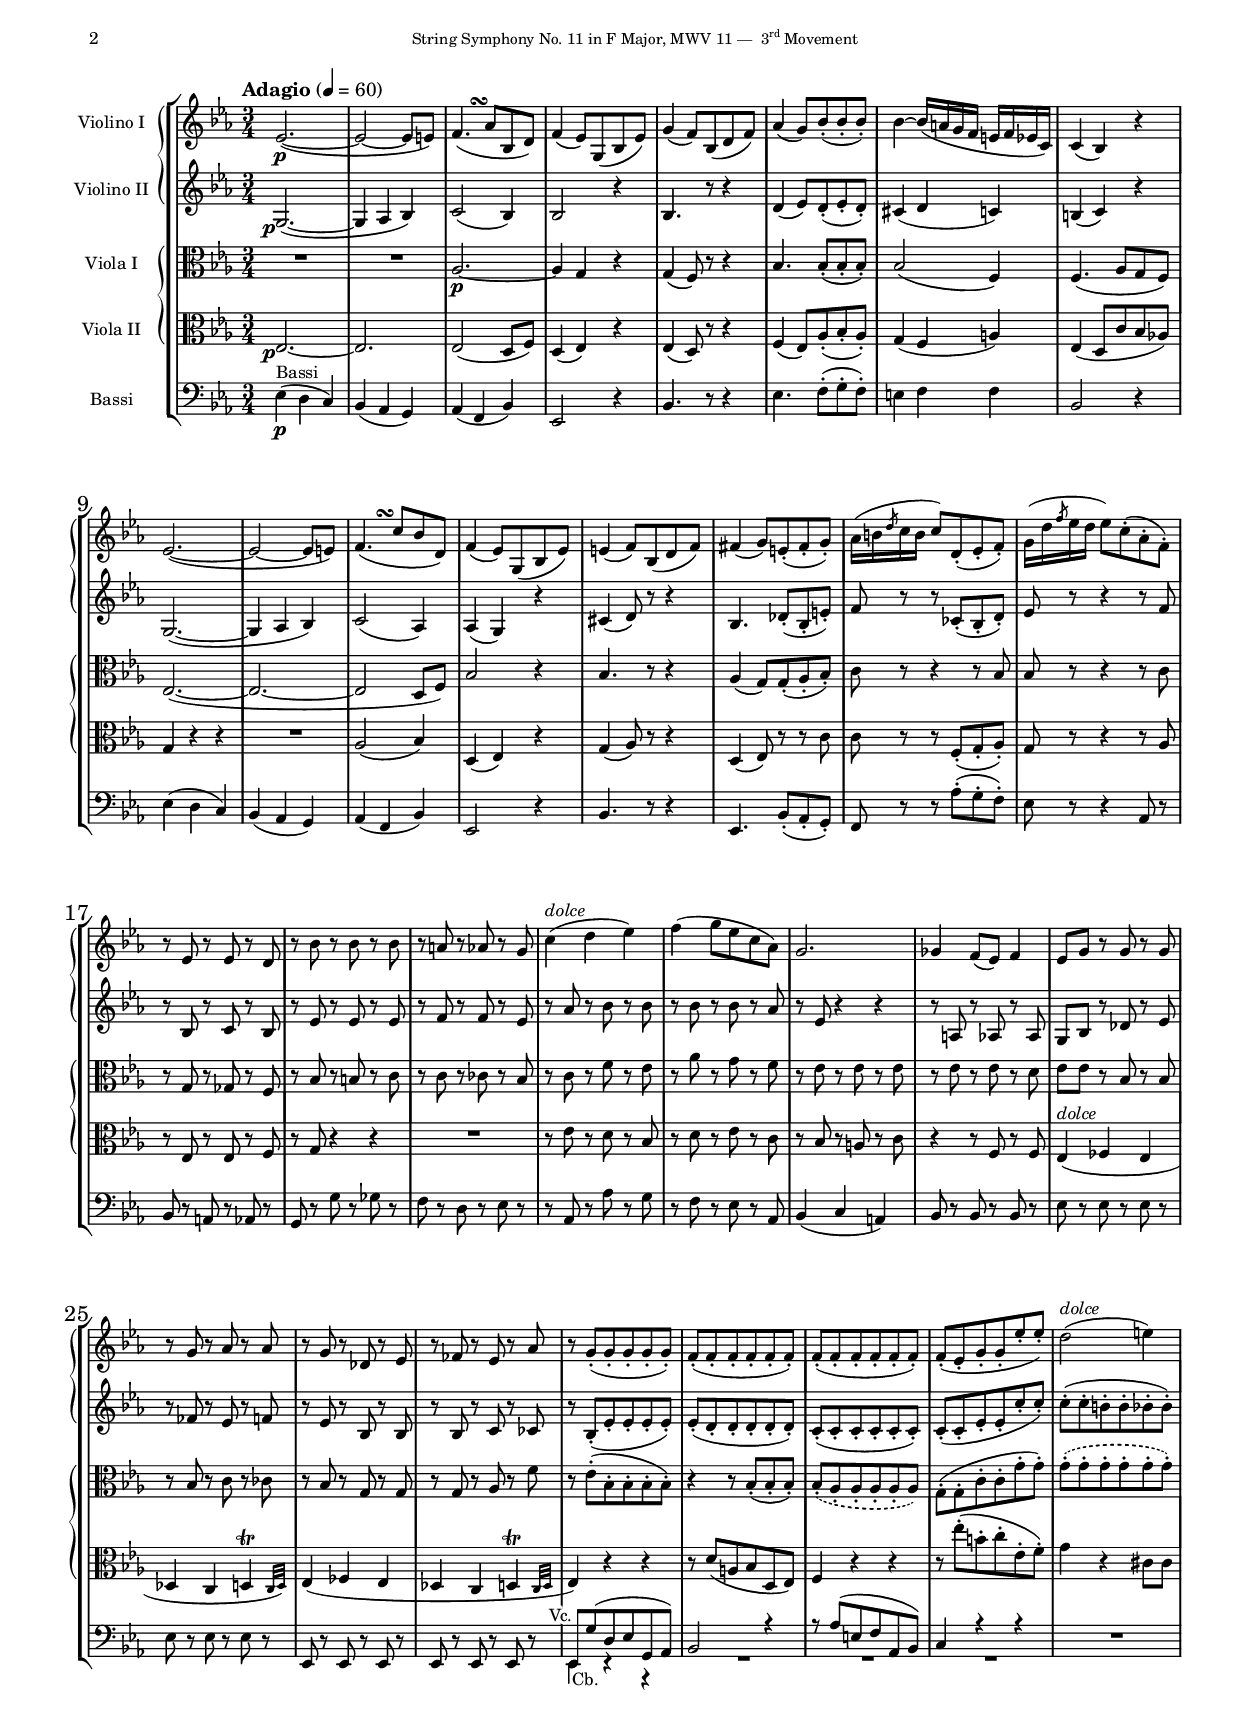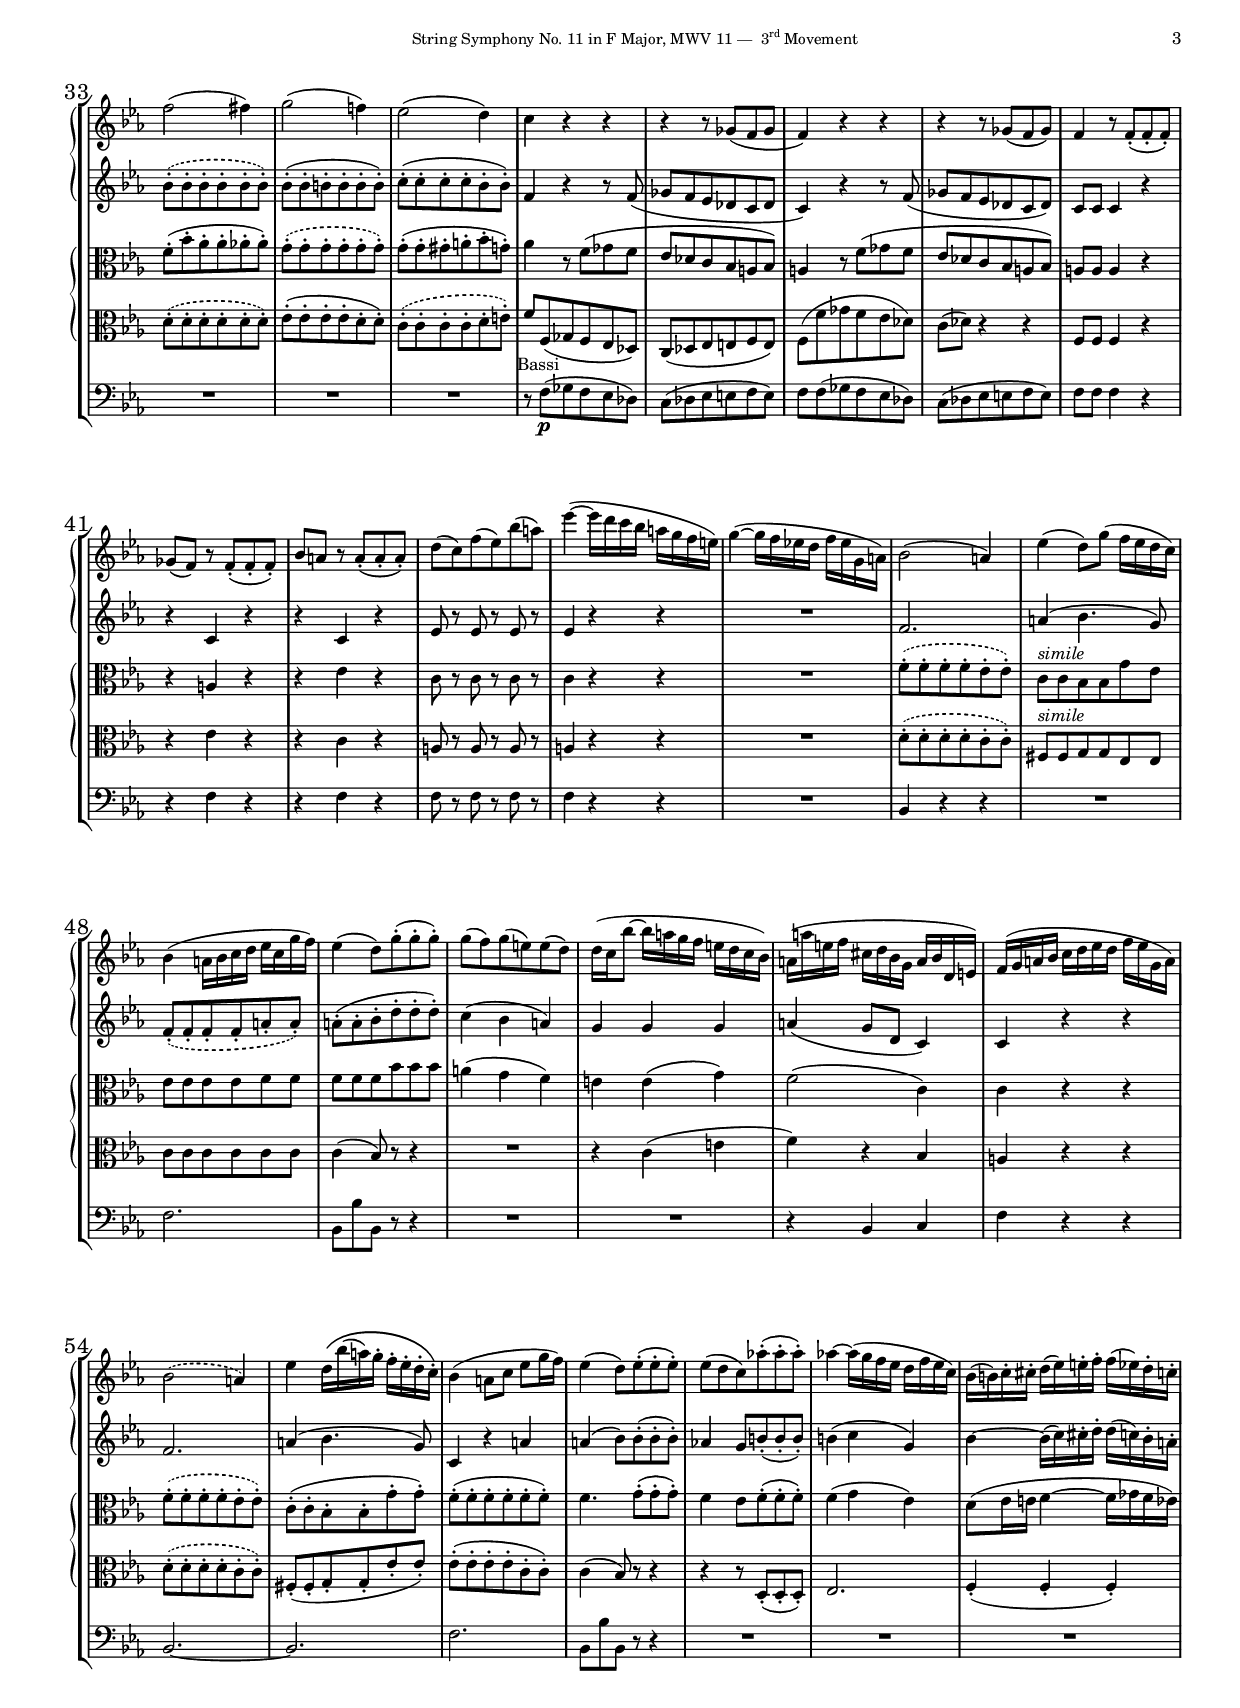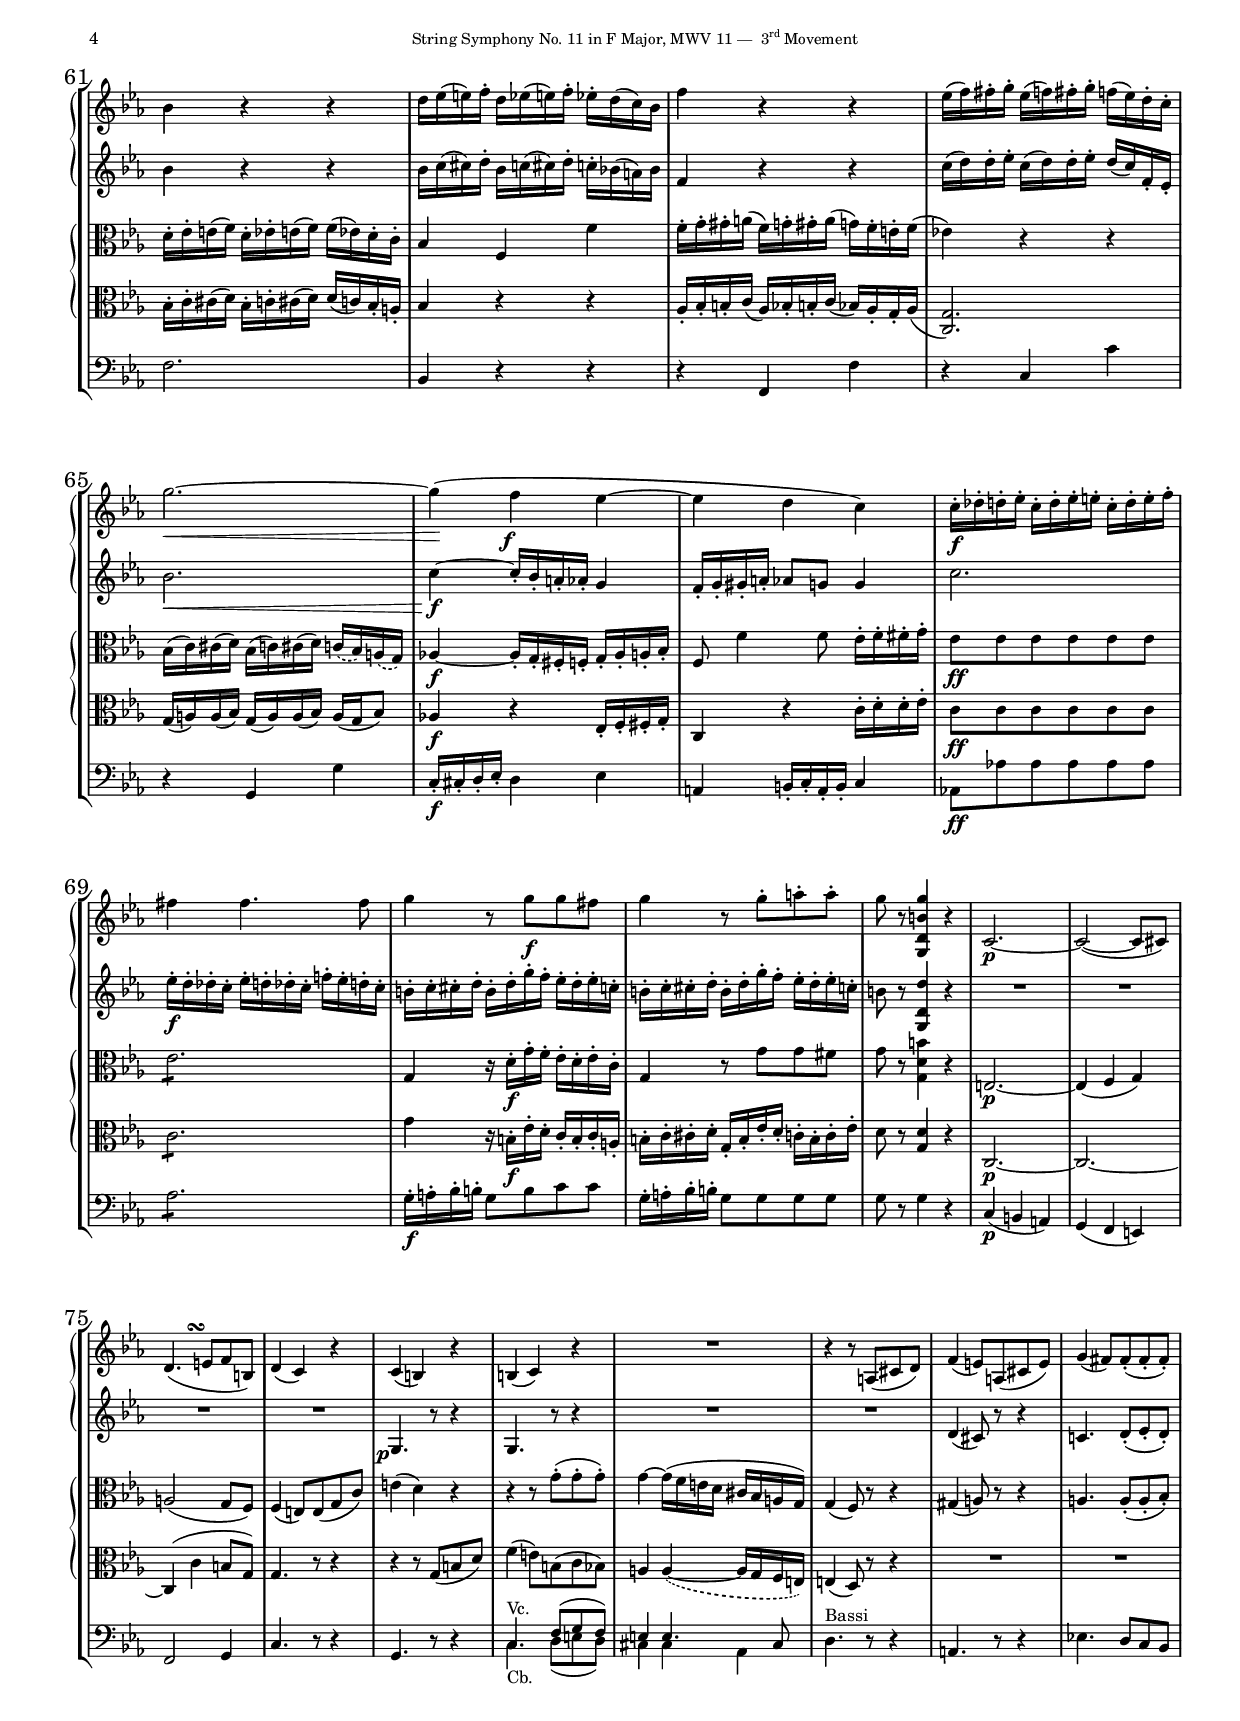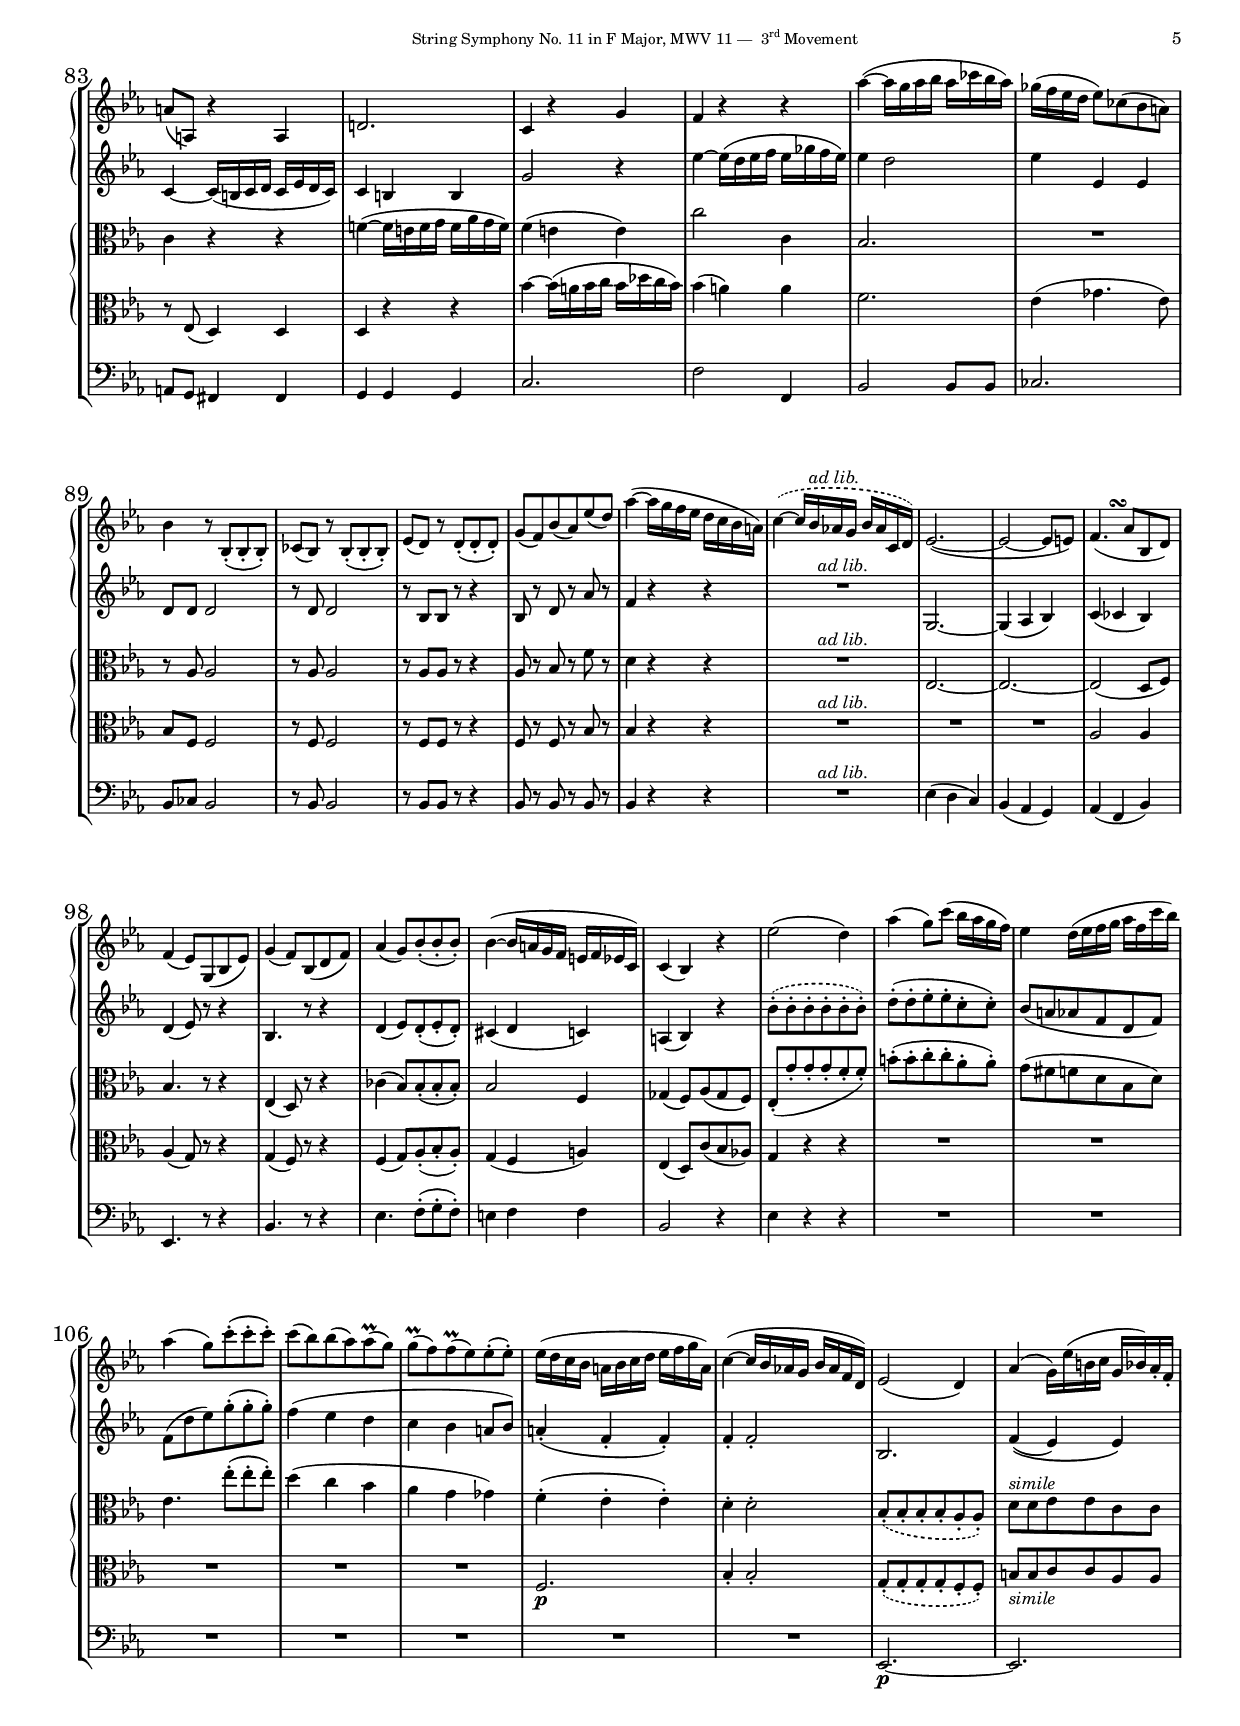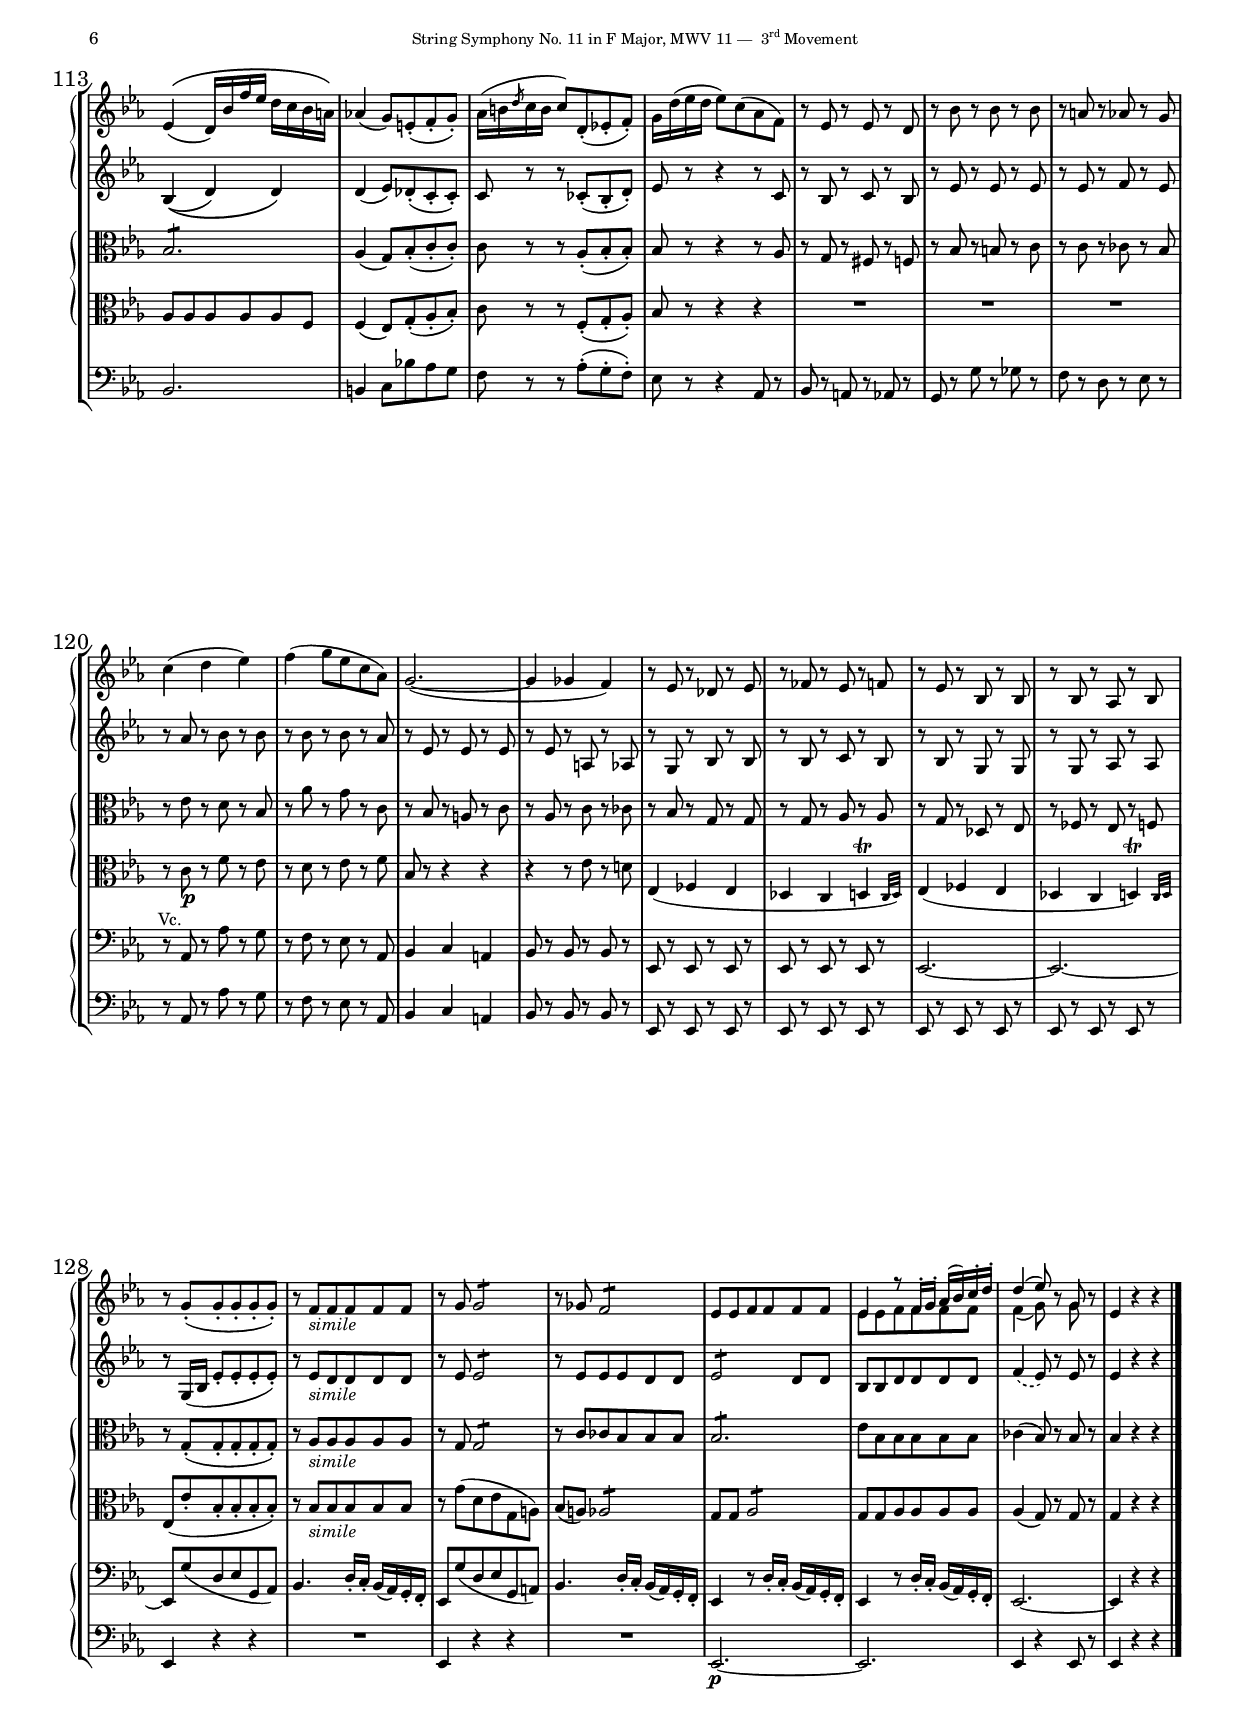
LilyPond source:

%###############################################################################
%#                                 H E A D E R                                 #
%###############################################################################
%
%  Composer           : Felix Mendelssohn (1809 - 1847)
%  work               : String Symphony No. 11 in F Major, MWV 11
%  Source             : Leipziger Ausgabe der Werke, Serie I, Bd.3
%  Type of score      : Score conductor mvt I
%  Typesetter         : Sébastien MANEN
%  date of initiation : Sunday 15 January 2023, 12:23
%
%###############################################################################
%#                          I N C L U D E   F I L E S                          #
%###############################################################################
\version "2.22.1"
\include "./00-Common/Symph11_MWV11_Header.ily"
\include "./00-Common/Symph11_MWV11_PaperConductors.ily"
%  work        : String Symphony No. 11 in F major, MWV 11
%  typesetter  : Sébastien MANEN
%  date        : Sunday 15 January 2023, 12:23
%###############################################################################
%#                           T I M E   S E C T I O N                           #
%###############################################################################
timeMvtI = {
	\time 4/4
}
timeMvtII = {
	\time 2/4
}
timeMvtIII = {
	\time 3/4
}
timeMvtIV = {
	\time 6/8
}
timeMvtV = {
	\time 4/4
}

\include "./00-Common/Symph11_MWV11_LayoutConductors.ily"
%  work        : String Symphony No. 11 in F major, MWV 11
%  typesetter  : Sébastien MANEN
%  date        : Sunday 15 January 2023, 12:23
%###############################################################################
%#                      S H O R T C U T S   S E C T I O N                      #
%###############################################################################
arco = \markup {\italic arco}
bassi = \markup {Bassi}
cb = \markup {Cb.}
pizz = \markup {\italic pizz.}
semprepp = \markup {\italic {sempre} \dynamic pp}
vc = \markup {Vc.}

crescendo = \markup {\italic crescendo}
pcrescendo = \markup { \dynamic p \italic crescendo}
simile = \markup {\italic simile}

adlib = \markup {\italic {ad lib.}}
dolce = \markup {\italic {dolce}}


atempo = \markup {\italic {a tempo}}
crescmarkup = \markup {\italic cresc.}
dimmarkup = \markup {\italic dim.}
pocorit = \markup {\italic {poco rit.}}
rit = \markup {\italic rit.}

markTrio = \mark \markup {
	\abs-fontsize #12 \bold "Trio"
}

markMenuetto = \markup {
	\abs-fontsize #12 \bold "Menuetto"
}

%markMenuettodacapo = {
%	\once \override Score.RehearsalMark.break-visibility = ##(#t #t #t)
%	\once \override Score.RehearsalMark.self-alignment-X = #RIGHT
%	\mark \markup {
%		\abs-fontsize #12 \italic "Menuetto da capo"
%	}
%}
menuettodacapo = {
	\once \override TextScript.self-alignment-X = 1
	s8^\markup {
		\italic {Menuetto da capo}
	}
}

menuettodacapoDown = {
	\once \override TextScript.self-alignment-X = 1
	s8_\markup {
		\italic {Menuetto da capo}
	}
}


mmrPos = #(define-music-function
	(position)
	(number?)
	#{
		\once \override MultiMeasureRest.staff-position = #(- position 2)
	#}
)


hairpinShorten = #(define-music-function
	(shortLength)
	(pair?)
	#{
		\once \override Hairpin.shorten-pair = #shortLength
	#}
)

displayBarNumber = {
	\once \override Score.BarNumber.break-visibility = ##(#t #t #t)
	\once \override Score.BarNumber.self-alignment-X = #-1
}

aIIXoffset = #(define-music-function
	(offset)
	(number?)
	#{
		\once \override CombineTextScript.X-offset = #offset
	#}
)

dynEO = #(define-music-function
	(offset)
	(pair?)
	#{
		\once \override DynamicText.extra-offset = #offset
		\once \override DynamicText.whiteout = ##t
		\once \override DynamicText.whiteout-style = #'outline
	#}
)

beamOffset = #(define-music-function
	(position)
	(pair?)
	#{
		\once \offset positions #position Beam
	#}
)

aIIOmit = \once \omit Voice.CombineTextScript

whiteoutMarkup = {
	\once \override Hairpin.layer = #4
	\once \override TextScript.layer = #3
	\once \override TextScript.whiteout = ##t
	\once \override TextScript.whiteout-style = #'outline
}

beamGap = #(define-music-function
	(gap)
	(number?)
	#{
		\once \override Beam.auto-knee-gap = #gap
	#}
)

markEO = #(define-music-function
	(offset)
	(pair?)
	#{
		\once \override TextScript.layer = #3
		\once \override TextScript.extra-offset = #offset
		\once \override TextScript.whiteout = ##t
		\once \override TextScript.whiteout-style = #'outline
	#}
)

omitMMRN = \omit MultiMeasureRestNumber

tempoExtraOffset = #(define-music-function
	(offset)
	(pair?)
	#{
		\once \override Score.MetronomeMark.extra-offset = #offset
	#}
)

mmrnDown = {
	\once \override MultiMeasureRestNumber.direction = #-1 
}

stemOffset = #(define-music-function
	(offset)
	(number?)
	#{
		\once \offset length #offset Stem
	#}
)

%%%%%%%%%%%%%%%%%%%%%%%%%%%%%%%%%%%%%%%%%%%%%%%%%%%%%%%%%%%%%%%%%%%%%%%%%%%%%%%%




%aIIExtraOffset = #(define-music-function
%	(extraoffset)
%	(pair?)
%	#{
%		\once \override CombineTextScript.extra-offset = #extraoffset
%	#}
%)

%arpeggioPadding = #(define-music-function
%	(padding)
%	(number?)
%	#{
%		\once \override Voice.Arpeggio.padding = #padding
%	#}
%)

%beamLeftTwoRightOne = {
%	\set stemLeftBeamCount = #2
%	\set stemRightBeamCount = #1
%}

%beamLeftOneRightTwo = {
%	\set stemLeftBeamCount = #1
%	\set stemRightBeamCount = #2
%}

%setBeamTriple = { 
%	\set subdivideBeams = ##t
%	\set baseMoment = #(ly:make-moment 1/8)
%	\set beatStructure = 2,2,2
%}

%crescText = #(define-music-function
%	(cresctext)
%	(markup?)
%	#{
%		\once \set crescendoText = \markup {\italic { #cresctext } }
%		\once \set crescendoSpanner = #'text
%	#}
%)
%dimText = #(define-music-function
%	(cresctext)
%	(markup?)
%	#{
%		\once \set decrescendoText = \markup {\italic { #cresctext } }
%		\once \set decrescendoSpanner = #'text
%	#}
%)


%dynSpanYoffset = #(define-music-function
%	(offset)
%	(number?)
%	#{
%		\once \override DynamicTextSpanner.bound-details.right.Y = #offset
%	#}
%)

%hairpinEO = #(define-music-function
%	(offset)
%	(pair?)
%	#{
%		\once \override Hairpin.extra-offset = #offset
%		\once \override Hairpin.whiteout = ##t
%		\once \override Hairpin.whiteout-style = #'outline
%	#}
%)

%InCueContext = {
%	\override Beam.beam-thickness = #0.30 % 0.30
%	\override StemTremolo.beam-thickness = #0.35 % 0.30
%	\override Beam.length-fraction = #0.67 % 0.8
%	\override Stem.length-fraction = #0.8 % 0.8
%%	\override Stem.length = #7
%%	\override Beam.length = #7
%	\set fontSize = #-3 %-3
%}

%OutCueContext = {
%	\revert Beam.beam-thickness
%	\revert StemTremolo.beam-thickness
%	\revert Beam.length-fraction
%	\revert Stem.length-fraction
%%	\override Stem.length = #7
%%	\override Beam.length = #7
%	\unset fontSize
%}

%mmrPos = #(define-music-function
%	(position)
%	(number?)
%	#{
%		\once \override MultiMeasureRest.staff-position = #(- position 2)
%	#}
%)

%mmrLength = #(define-music-function
%	(length)
%	(number?)
%	#{
%		\once \override MultiMeasureRest.space-increment = #length
%	#}
%)

%mmrMinLength = #(define-music-function
%	(length)
%	(number?)
%	#{
%		\once \override MultiMeasureRest.minimum-length = #length
%	#}
%)

%mmrCondens = \once \override MultiMeasureRest.springs-and-rods = #ly:spanner::set-spacing-rods 

%markXoffset = #(define-music-function
%	(offset)
%	(number?)
%	#{
%		\once \override Score.RehearsalMark.self-alignment-X = #(- offset)
%	#}
%)

%markYoffset = #(define-music-function
%	(offset)
%	(number?)
%	#{
%		\once \override Score.RehearsalMark.Y-offset = #offset
%	#}
%)

%noteShift = #(define-music-function
%	(shift)
%	(number?)
%	#{
%		\once \override NoteColumn.force-hshift = #shift
%	#}
%)

%no = {
%	\undo \omit MultiMeasureRestNumber
%}


%ni = {
%	\omit MultiMeasureRestNumber
%}

%ottavaShorten = #(define-music-function
%	(value)
%	(pair?)
%	#{
%		\once \override Staff.OttavaBracket.shorten-pair = #value
%	#}
%)

%setSextolet = {
%	\set subdivideBeams = ##t
%	\set baseMoment = #(ly:make-moment 1/8)
%	\set beatStructure = 2,2,2,2
%	\override TupletNumber.Y-offset = #-3
%	\override TupletNumber.avoid-slur = #'ignore
%}
%unsetSextolet = {
%	\set subdivideBeams = ##f
%	\revert TupletNumber.Y-offset
%	\revert TupletNumber.avoid-slur
%}


%textInSlur = {
%	%\once \override TextScript.outside-staff-priority = 0
%	\once \override TextScript.slur-padding = #0
%	\once \override TextScript.avoid-slur = #'around
%}

%textOsp = #(define-music-function
%	(prio)
%	(number?)
%	#{
%		\once \override TextScript.outside-staff-priority = #prio
%	#}
%)

%tempoDown = \once \override Score.MetronomeMark.direction = #-1 

%tempoXoffset = #(define-music-function
%	(offset)
%	(number?)
%	#{
%		\once \override Score.MetronomeMark.X-offset = #offset
%	#}
%)

%tempoEO = #(define-music-function
%	(offset)
%	(pair?)
%	#{
%		\once \override Score.MetronomeMark.extra-offset = #offset
%	#}
%)


%tupletOffset = #(define-music-function
%	(offset)
%	(number?)
%	#{
%		\once \override TupletNumber.Y-offset = #offset 
%	#}
%)

%tupletExtraOffset = #(define-music-function
%	(offset)
%	(pair?)
%	#{
%		\once \override TupletNumber.extra-offset = #offset 
%	#}
%)

%tupletAvoidSlur = \once \override TupletNumber.avoid-slur = #'ignore

%omitTupletNumber = \once \omit Voice.TupletNumber


%tremoloPosition = #(define-music-function
%	(position)
%	(number?)
%	#{
%		\once \override StemTremolo.Y-offset = #position
%	#}
%)

%trillSpanPadding = #(define-music-function
%	(padding)
%	(number?)
%	#{
%		\once \override TrillSpanner.bound-details.right.padding = #padding
%	#}
%)

%trillSpanCustom = #(define-music-function
%	(length markup)
%	(number? markup?)
%	% function to create a trill spanner with :
%	%	- specified length
%	%	- specified markup
%	#{
%		\once \override TrillSpanner.minimum-length = #length
%		\once \override TrillSpanner.springs-and-rods = #ly:spanner::set-spacing-rods
%		\once \override Score.TrillSpanner.bound-details.left.text = #markup
%	#}
%)

%trillSpanPadding = #(define-music-function
%	(padding)
%	(number?)
%	% function to create a trill spanner with :
%	%	- specified padding to avoid overlap
%	#{
%		\once \override TrillSpanner.bound-details.right.padding = #padding
%	#}
%)


%naturaltrill = \once \override TrillSpanner.bound-details.left.text = \markup {
%	\concat { 
%		\musicglyph #"scripts.trill" \translate #'(0.5 . 1.05) \tiny \natural 
%	}
%}
%flattrill = \once \override TrillSpanner.bound-details.left.text = \markup {
%	\concat { 
%		\musicglyph #"scripts.trill" \translate #'(0.6 . 0.52) \tiny \flat 
%	}
%}
%sharptrill = \once \override TrillSpanner.bound-details.left.text = \markup {
%	\concat { 
%		\musicglyph #"scripts.trill" \translate #'(0.5 . 1.05) \tiny \sharp  
%	}
%}

%trillflat = \markup { 
%	\general-align #X #CENTER 
%	\concat { 
%		\hspace #2.4 \musicglyph #"scripts.trill" 
%		\translate #'(0.5 . 0.49) \tiny \flat 
%	}
%}



%voltaShorten = #(define-music-function
%	(shortLength)
%	(pair?)
%	#{
%		\once \override Score.VoltaBracket.shorten-pair = #shortLength
%	#}
%)

%whiteoutRehearsalMark = {
%	\override Score.StaffSymbol.layer = #4
%	\override Score.RehearsalMark.layer = #3
%	\once \override Score.RehearsalMark.whiteout = ##t
%	%\once \override Score.RehearsalMark.whiteout-style = #'outline
%}



%whiteoutDynamic = {
%	\once \override DynamicText.whiteout = ##t
%	\once \override DynamicText.whiteout-style = #'outline
%}

%whiteoutMetronomeMark = {
%	\once \override Score.MetronomeMark.whiteout = ##t
%	\once \override Score.MetronomeMark.whiteout-style = #'outline
%}



%  work        : String Symphony No. 11 in F major, MWV 11
%  typesetter  : Sébastien MANEN
%  date        : Sunday 15 January 2023, 12:23
%###############################################################################
%#                     S T A F F   N A M E   :   M V T   I                     #
%###############################################################################
nameStaffIMvtI = {
	\set Staff.instrumentName = "Violino I"
}
nameStaffIIMvtI = {
	\set Staff.instrumentName = "Violino II"
}
nameStaffIIIMvtI = {
	\set Staff.instrumentName = "Viola I"
}
nameStaffIVMvtI = {
	\set Staff.instrumentName = "Viola II"
}
nameStaffVMvtI = {
	\set Staff.instrumentName = "Bassi"
}
nameVoiceStaffVMvtI = {
	\set Staff.soloText = \markup { \medium "Vc."}
	\set Staff.soloIIText = \markup { \medium "Cb."}
	\set Staff.aDueText = \markup { \medium "Bassi"}
}
%###############################################################################
%#                     S T A F F   N A M E   :   M V T   I I                   #
%###############################################################################
nameStaffIMvtII = {
	\set Staff.instrumentName = "Violino I"
}
nameStaffIIMvtII = {
	\set Staff.instrumentName = "Violino II"
}
nameStaffIIIMvtII = {
	\set Staff.instrumentName = "Viola I"
}
nameStaffIVMvtII = {
	\set Staff.instrumentName = "Viola II"
}
nameStaffVMvtII = {
	\set Staff.instrumentName = "Bassi"
}
nameVoiceStaffVMvtII = {
	\set Staff.soloText = \markup { \medium "Vc."}
	\set Staff.soloIIText = \markup { \medium "Cb."}
	\set Staff.aDueText = \markup { \medium "Bassi"}
}
nameStaffVIMvtII = {
	\set Staff.instrumentName = \markup {
		\center-column {
			\lower #1 "Timpani" "in d/A"
		}
	}
}
nameStaffVIIMvtII = {
	\set Staff.instrumentName = "Triangel"
}
nameStaffVIIIMvtII = {
	\set Staff.instrumentName = "Becken"
}
%###############################################################################
%#                   S T A F F   N A M E   :   M V T   I I I                   #
%###############################################################################
nameStaffIMvtIII = {
	\set Staff.instrumentName = "Violino I"
}
nameStaffIIMvtIII = {
	\set Staff.instrumentName = "Violino II"
}
nameStaffIIIMvtIII = {
	\set Staff.instrumentName = "Viola I"
}
nameStaffIVMvtIII = {
	\set Staff.instrumentName = "Viola II"
}
nameStaffVMvtIII = {
	\set Staff.instrumentName = "Bassi"
}
nameVoiceStaffVMvtIII = {
	\set Staff.soloText = \markup { \medium "Vc."}
	\set Staff.soloIIText = \markup { \medium "Cb."}
	\set Staff.aDueText = \markup { \medium "Bassi"}
}
%###############################################################################
%#                    S T A F F   N A M E   :   M V T   I V                    #
%###############################################################################
nameStaffIMvtIV = {
	\set Staff.instrumentName = "Violino I"
}
nameStaffIIMvtIV = {
	\set Staff.instrumentName = "Violino II"
}
nameStaffIIIMvtIV = {
	\set Staff.instrumentName = "Viola I"
}
nameStaffIVMvtIV = {
	\set Staff.instrumentName = "Viola II"
}
nameStaffVMvtIV = {
	\set Staff.instrumentName = "Bassi"
}
nameVoiceStaffVMvtIV = {
	\set Staff.soloText = \markup { \medium "Vc."}
	\set Staff.soloIIText = \markup { \medium "Cb."}
	\set Staff.aDueText = \markup { \medium "Bassi"}
}
%###############################################################################
%#                     S T A F F   N A M E   :   M V T   V                     #
%###############################################################################
nameStaffIMvtV = {
	\set Staff.instrumentName = "Violino I"
}
nameStaffIIMvtV = {
	\set Staff.instrumentName = "Violino II"
}
nameStaffIIIMvtV = {
	\set Staff.instrumentName = "Viola I"
}
nameStaffIVMvtV = {
	\set Staff.instrumentName = "Viola II"
}
nameStaffVMvtV = {
	\set Staff.instrumentName = "Bassi"
}
nameVoiceStaffVMvtV = {
	\set Staff.soloText = \markup { \medium "Vc."}
	\set Staff.soloIIText = \markup { \medium "Cb."}
	\set Staff.aDueText = \markup { \medium "Bassi"}
}


%  work        : String Symphony No. 11 in F major, MWV 11
%  typesetter  : Sébastien MANEN
%  date        : Sunday 15 January 2023, 12:23
%###############################################################################
%#                 C O N D U C T O R   S C O R E   F O R M A T                 #
%###############################################################################
formatConductorMvtIII = {
	\override Score.NonMusicalPaperColumn.line-break-permission = ##f
	\override Score.NonMusicalPaperColumn.page-break-permission = ##f
	\overrideProperty Score.NonMusicalPaperColumn.line-break-system-details #'(
		(Y-offset . 5)
		(alignment-distances . (8.5 9.5 8.5 9))
	)
	s2.*8 \break
	\overrideProperty Score.NonMusicalPaperColumn.line-break-system-details #'(
		(Y-offset . 59.9)
		(alignment-distances . (8 9.5 8.5 9))
	)
	s2.*8 \break
	\overrideProperty Score.NonMusicalPaperColumn.line-break-system-details #'(
		(Y-offset . 112.26)
		(alignment-distances . (8 9 8 9))
	)
	s2.*8 \break
	\overrideProperty Score.NonMusicalPaperColumn.line-break-system-details #'(
		(Y-offset . 163.44)
		(alignment-distances . (8 9.5 10.5 10))
	)
	s2.*8 \pageBreak
	\overrideProperty Score.NonMusicalPaperColumn.line-break-system-details #'(
		(Y-offset . 7)
		(alignment-distances . (8 10 8 9.5))
	)
	s2.*8 \break
	\overrideProperty Score.NonMusicalPaperColumn.line-break-system-details #'(
		(Y-offset . 60.59)
		(alignment-distances . (8 8 8 8))
	)
	s2.*7 \break
	\overrideProperty Score.NonMusicalPaperColumn.line-break-system-details #'(
		(Y-offset . 113.78)
		(alignment-distances . (8 9 8 9))
	)
	s2.*6 \break
	\overrideProperty Score.NonMusicalPaperColumn.line-break-system-details #'(
		(Y-offset . 167.25)
		(alignment-distances . (8 9 8 9))
	)
	s2.*7 \pageBreak
	\overrideProperty Score.NonMusicalPaperColumn.line-break-system-details #'(
		(Y-offset . 5)
		(alignment-distances . (8 9 8 9))
	)
	s2.*4 \break
	\overrideProperty Score.NonMusicalPaperColumn.line-break-system-details #'(
		(Y-offset . 56.82)
		(alignment-distances . (8.5 9 8 9))
	)
	s2.*4 \break
	\overrideProperty Score.NonMusicalPaperColumn.line-break-system-details #'(
		(Y-offset . 109.14)
		(alignment-distances . (9.5 9.5 9 9.5))
	)
	s2.*6 \break
	\overrideProperty Score.NonMusicalPaperColumn.line-break-system-details #'(
		(Y-offset . 164.46)
		(alignment-distances . (8.5 10 9 10))
	)
	s2.*8 \pageBreak
	\overrideProperty Score.NonMusicalPaperColumn.line-break-system-details #'(
		(Y-offset . 3.8)
		(alignment-distances . (8 9 9 9))
	)
	s2.*6 \break
	\overrideProperty Score.NonMusicalPaperColumn.line-break-system-details #'(
		(Y-offset . 56.68)
		(alignment-distances . (8.5 9.5 8 9))
	)
	s2.*9 \break
	\overrideProperty Score.NonMusicalPaperColumn.line-break-system-details #'(
		(Y-offset . 111.96)
		(alignment-distances . (8.5 9.5 8 9.5))
	)
	s2.*8 \break
	\overrideProperty Score.NonMusicalPaperColumn.line-break-system-details #'(
		(Y-offset . 165.22)
		(alignment-distances . (8 10.5 8 9))
	)
	s2.*7 \pageBreak
	\overrideProperty Score.NonMusicalPaperColumn.line-break-system-details #'(
		(Y-offset . 5)
		(alignment-distances . (8 9.5 8 9.5))
	)
	s2.*7 \break
	\overrideProperty Score.NonMusicalPaperColumn.line-break-system-details #'(
		(Y-offset . 77.6)
		(alignment-distances . (8 9.5 8 9.5 8))
	)
	s2.*8 \break
	\overrideProperty Score.NonMusicalPaperColumn.line-break-system-details #'(
		(Y-offset . 157.96)
		(alignment-distances . (8 9.5 9 9.5 8))
	)
	s2.*8 \pageBreak
}

%  work        : String Symphony No. 11 in F major, MWV 11
%  typesetter  : Sébastien MANEN
%  date        : Sunday 15 January 2023, 12:23
%###############################################################################
%#                       T E M P I  C O N D U C T O R S                        #
%###############################################################################
tempiMvtI = {
	\tempo "Adagio" 4=60
	s1*35 s2.
	\tempo "Allegro molto" % bar 36.75
	s4 s1*361
	\tempo "Adagio come Ima" % bar 398
	s1*13
	\tempo "Allegro come Ima" % bar 411
}
tempiMvtII = {
	\tempo "Commodo Schweizerlied" 4 = 75
}
tempiMvtIII = {
	\tempo "Adagio" 4 = 60
}
tempiMvtIV = {
	\tempo "Allegro moderato" 4. = 90
}
tempiMvtV = {
	\tempo "Allegro molto" 2 = 150
	s1*316
	\tempo "poco rit." % bar 315
	s1*2 s2
	\tempo "rit." % bar 317.5
	s2 s1 s4
	\tempo "a tempo" % bar 319.25
	
}
%###############################################################################
%#                            T E M P I   P A R T S                            #
%###############################################################################
tempiPartMvtI = {
	\tag #'(violinI violinII violaI violaI cello basso timpani becken) {
		\tempo "Adagio" 4=60
	}
	s1*35 s2.
	%%%%%%%%%%%%%%%%%%%%%%
	% bar 36.75
	%%%%%%%%%%%%%%%%%%%%%%
	\tag #'(violinI violinII violaI violaI cello basso timpani becken) {
		\tempo "Allegro molto" 
	}
	s4 s1*361
	%%%%%%%%%%%%%%%%%%%%%%
	% bar 398
	%%%%%%%%%%%%%%%%%%%%%%
	\tag #'(violinI violinII violaI violaI cello basso timpani becken) {
		\tempo "Adagio come Ima" 
	}
	s1*13
	%%%%%%%%%%%%%%%%%%%%%%
	% bar 411
	%%%%%%%%%%%%%%%%%%%%%%
	\tag #'(violinII violaI violaI cello basso timpani becken) {
		\tempo "Allegro come Ima" 
	}
	\tag #'(violinI) {
		\tempoExtraOffset #'(0 . -0.3)
		\tempo "Allegro come Ima" 
	}
}
tempiPartMvtII = {
	\tag #'(violinI violinII violaI violaI cello basso timpani becken) {
		\tempo "Commodo Schweizerlied" 4 = 75
	}
}
tempiPartMvtIII = {
	\tag #'(violinI violinII violaI violaI cello basso timpani becken) {
		\tempo "Adagio" 4 = 60
	}
}
tempiPartMvtIV = {
	\tag #'(violinI violinII violaI violaI cello basso timpani becken) {
		\tempo "Allegro moderato" 4. = 90
	}
}
tempiPartMvtV = {
	\tag #'(violinI violinII violaI violaI cello basso timpani becken) {
		\tempo "Allegro molto" 2 = 150
	}
	s1*316
	%%%%%%%%%%%%%%%%%%%%%%
	% bar 315
	%%%%%%%%%%%%%%%%%%%%%%
	\tag #'(violinI violinII violaI violaI cello basso timpani becken) {
		\tempo \markup { 
			\medium \italic "poco rit."
		}
	}
	s1*2 s2
	%%%%%%%%%%%%%%%%%%%%%%
	% bar 317.5
	%%%%%%%%%%%%%%%%%%%%%%
	\tag #'(violinI violinII violaI violaI cello basso timpani becken) {
		\tempo \markup {
			\medium \italic "rit."
		}
	}
	s2 s1 s4
	%%%%%%%%%%%%%%%%%%%%%%
	% bar 319.25
	%%%%%%%%%%%%%%%%%%%%%%
	\tag #'(violinI violinII violaI violaI cello basso timpani becken) {
		\tempo \markup {
			\medium \italic "a tempo"
		}
	}
}

%  work        : String Symphony No. 11 in F major, MWV 11
%  typesetter  : Sébastien MANEN
%  date        : Sunday 15 January 2023, 12:23
%###############################################################################
%#                          M U S I C   S E C T I O N                          #
%###############################################################################
musicViolinIMvtIII = \relative c' {
	\clef treble
	\key ees \major
% mesures 1 à 5
	ees2.\p~(
	ees2~ ees8 e)
	f4.*2/3( s4.*1/3\turn aes8 bes, d)
	f4( ees8) g,( bes ees)
	g4( f8) bes,( d f)
% mesures 6 à 10
	aes4( g8) bes(-. bes-. bes)-. 
	bes4~ bes16( a g f e f ees c)
	c4( bes) r
	ees2.~(
	ees2~ ees8 e)
% mesures 11 à 15
	f4.*2/3( s4.*1/3\turn c'8 bes d,)
	f4( ees8) g,( bes ees)
	e4( f8) bes,( d f)
	fis4( g8) e-.( fis-. g-.)
	aes16( b \slashedGrace d8 c16 b c8) d,(-. ees-. f-.)
% mesures 16 à 20
	g16( d' \slashedGrace f8 ees16 d ees8) c(-. aes-. f-.)
	r ees r ees r d
	r bes' r bes r bes
	r a r aes r g
	c4^\dolce( d ees)
% mesures 21 à 25
	f( g8 ees c aes)
	g2.
	ges4 f8( ees) f4
	ees8 g r g r g
	r g r aes r aes
% mesures 26 à 30
	r g r des r ees
	r fes r ees r aes
	r g(-. g-. g-. g-. g)-. 
	f-.( f-. f-. f-. f-. f)-. 
	f-.( f-. f-. f-. f-. f)-. 
% mesures 31 à 35
	f(-. ees-. g-. g-. ees'-. ees)-. 
	d2(^\dolce e4)
	f2( fis4)
	g2( f!4)
	ees2( d4)
% mesures 36 à 40
	c r r
	r r8 ges( f ges
	f4) r r
	r r8 ges( f ges)
	f4 r8 f(-. f-. f)-. 
% mesures 41 à 45
	ges8( f) r f(-. f-. f)-. 
	bes a r a(-. a-. a)-. 
	d( c) f( ees) bes'( a)
	ees'4(~ ees16 d c bes a g f e)
	g4(~ g16 f ees! d f ees g, a)
% mesures 46 à 50
	bes2( a4)
	ees'( d8) g( f16 ees d c)
	bes4( a16 bes c d ees c g' f)
	ees4( d8) g(-. g-. g)-. 
	g( f) g( e) e( d)
% mesures 51 à 55
	d16( c bes'8~ bes16 a g f e d c bes)
	a( a' e f cis d bes g a bes d, e)
	f( g a bes c d ees d f ees g, a)
	\slurDashed bes2( a4) \slurSolid
	ees' d16\( bes'( a) g-. f-. ees-. d-. c-.\)
% mesures 56 à 60
	bes4( a8 c ees g16 f)
	ees4( d8) ees(-. ees-. ees)-. 
	ees( d c) aes'!(-. aes-. aes)-. 
	aes!4~ aes16( g f ees d f ees c)
	bes( b) c-. cis-. d( ees) e-. f-. f( ees) d-. c-.
% mesures 61 à 65
	bes4 r r 
	d16 ees( e) f-. d ees( e) f-. ees-. d( c) bes
	f'4 r r
	ees16( f) fis-. g-. ees( f) fis-. g-. f( ees) d-. c-.
	g'2.\<~
% mesures 66 à 70
	g4(\! f-\offset X-offset -1 \f ees~
	ees d c)
	c16\f-. des-. d-. ees-. c-. d-. ees-. e-. c-. d-. e-. f-. 
	fis4 fis4. fis8
	g4 r8 g\f g fis
% mesures 71 à 75
	g4 r8 g-. a-. a-.
	g8 r <g,, d' b' g'>4 r
	c2.\p~
	c2~( c8 cis)
	d4.*2/3( s4.*1/3\turn e8 f b,)
% mesures 76 à 80
	d4( c) r
	c( b) r
	b( c) r
	R2.
	r4 r8 a( cis d)
% mesures 81 à 85
	f4( e8) a,( cis e)
	g4( fis8) fis(-. fis-. fis)-. 
	a( a,) r4 a
	d!2.
	c4 r g'
% mesures 86 à 90
	f r r
	aes'4(~ aes16 g aes bes aes ces bes aes)
	ges( f ees d ees8) ces( bes a)
	bes4 r8 bes,(-. bes-. bes)-. 
	ces( bes) r bes(-. bes-. bes)-. 
% mesures 91 à 95
	ees( d) r d(-. d-. d)-. 
	g( f) bes( aes) ees'( d)
	aes'4(~ aes16 g f ees d c bes a)
	\slurDashed c4(~ c16 bes^\adlib aes! g bes aes c, d) \slurSolid
	ees2.~(
% mesures 96 à 100
	ees2~ ees8 e)
	f4.*2/3( s4.*1/3\turn aes8 bes, d)
	f4( ees8) g,( bes ees)
	g4( f8) bes,( d f)
	aes4( g8) bes(-. bes-. bes-.)
% mesures 101 à 105
	bes4~( bes16 a g f e f ees c)
	c4( bes) r
	ees'2( d4)
	aes'4( g8) c( bes16 aes g f)
	ees4 d16( ees f g aes f c' bes)
% mesures 106 à 110
	aes4( g8) c(-. c-. c-.)
	c( bes) bes( aes) aes(\prall g)
	g(\prall f) f(\prall ees) ees(-. ees-.)
	ees16( d c bes a bes c d ees f g a,)
	c4(~ c16 bes aes! g bes aes f d)
% mesures 111 à 115
	ees2( d4)
	aes'( g16) ees'( b c g bes) aes-. f-.
	ees4\(( \beamOffset #'(1 . -0.5) d16) bes' f' ees d c bes a\)
	aes!4( g8) e(-. f-. g-.)
	aes16( b \slashedGrace d8 c16 b c8) d,(-. ees!-. f-.)
% mesures 116 à 120
	g16 d'( ees d ees8) c( aes f)
	r ees r ees r d
	r bes' r bes r bes
	r a r aes r g
	c4( d ees)
% mesures 121 à 125
	f( g8 ees c aes)
	g2.(~
	g4 ges f)
	r8 ees r des r ees
	r fes r ees r f
% mesures 126 à 130
	r ees r bes r bes
	r bes r aes r bes
	r g'(-. g-. g-. g-. g)-. 
	r f_\simile f f f f
	r g g2:8
% mesures 131 à 135
	r8 ges f2:8
	ees8 ees f f f f
	<<{
		ees4 r8 f16-. g-. aes( bes) c-. d-.
		d4( ees8) \oneVoice r \voiceOne g, \oneVoice r
	} \\ {
		ees8 ees f f f f
		f4( g8) s g s
	}>>
	ees4 r r \bar "|."
}

%  work        : String Symphony No. 11 in F major, MWV 11
%  typesetter  : Sébastien MANEN
%  date        : Sunday 15 January 2023, 12:23
%###############################################################################
%#                          M U S I C   S E C T I O N                          #
%###############################################################################
musicViolinIIMvtIII = \relative c' {
	\clef treble
	\key ees \major
% mesures 1 à 5
	g2.(~-\offset X-offset -1.5 \p
	g4 aes bes)
	c2( bes4)
	bes2 r4
	bes4. r8 r4
% mesures 6 à 10
	d4( ees8) d(-. ees-. d-.)
	cis4( d c)
	b( c) r
	g2.(~
	g4 aes bes)
% mesures 11 à 15
	c2( aes4)
	aes( g) r
	cis4( d8) r r4
	bes4. des8(-. bes-. e-.)
	f r r ces(-. bes-. d-.)
% mesures 16 à 20
	ees r r4 r8 f
	r bes, r c r bes
	r ees r ees r ees
	r f r f r ees
	r aes r bes r bes
% mesures 21 à 25
	r bes r bes r aes
	r ees r4 r
	r8 a, r aes r aes
	g bes r des r ees
	r fes r ees r f
% mesures 26 à 30
	r ees r bes r bes
	r bes r c r ces
	r bes-.( ees-. ees-. ees-. ees-.)
	ees-.( d-. d-. d-. d-. d-.)
	c-.( c-. c-. c-. c-. c-.)
% mesures 31 à 35
	c-.( c-. ees-. ees-. c'-. c-.)
	c-.( c-. b-. b-. bes-. bes-.)
	\slurDashed bes-.( bes-. bes-. bes-. bes-. bes-.) \slurSolid
	bes(-. bes-. b-. b-. b-. b)-. 
	c(-. c-. c-. c-. bes-. bes)-. 
% mesures 36 à 40
	f4 r r8 f(
	ges f ees des c des
	c4) r r8 f(
	ges f ees des c des)
	c c c4 r
% mesures 41 à 45
	r c r
	r c r
	ees8 r ees r ees r
	ees4 r r
	R2.
% mesures 46 à 50
	f2.
	a4( bes4. g8)
	\slurDashed f(-. f-. f-. f-. a-. a-.) \slurSolid
	a(-. a-. bes-. d-. d-. d)-. 
	c4( bes a)
% mesures 51 à 55
	g g g
	a4( g8 d c4)
	c r r
	f2.
	a4( bes4. g8)
% mesures 56 à 60
	c,4 r a'
	a4( bes8) bes(-. bes-. bes-.)
	aes!4 g8 b(-. b-. b)-. 
	b4( c g)
	bes4~ bes16( c) cis-. d-. d( c) bes-. a-.
% mesures 61 à 65
	bes4 r r
	bes16 c( cis) d-. bes c( cis) d-. c-. bes!( a) bes
	f4 r r
	c'16( d) d-. ees-. c( d) d-. ees-. d( c) f,-. ees-.
	bes'2.\<
% mesures 66 à 70
	c4\f~ c16-. bes-. a-. aes-. g4
	f16-. g-. gis-. a-. aes8 g g4
	c2.
	ees16\f-. d-. des-. c-. ees-. d-. des-. c-. f!-. ees-. d-. c-. 
	b-. c-. cis-. d-. b-. d-. g-. f-. ees-. d-. ees-. c-. 
% mesures 71 à 75
	b-. c-. cis-. d-. b-. d-. g-. f-. ees-. d-. ees-. c-. 
	b8 r <g, d' d'>4 r
	R2.*4
	
	
% mesures 76 à 80
	
	g4.-\offset X-offset -1.5 \p r8 r4
	g4. r8 r4
	R2.*2
	
% mesures 81 à 85
	d'4( cis8) r r4
	c!4. d8(-. ees-. d-.)
	c4~ c16( b c d c ees d c)
	c4 b b
	g'2 r4
% mesures 86 à 90
	ees'4~ ees16( d ees f ees ges f ees)
	ees4 d2
	ees4 ees, ees
	d8 d d2
	r8 d d2
% mesures 91 à 95
	r8 bes[ bes] r r4
	bes8 r d r aes' r
	f4 r r
	R2.^\adlib
	g,2.~
% mesures 96 à 100
	g4( aes bes)
	c( ces bes)
	d( ees8) r r4
	bes4. r8 r4
	d4( ees8) d-.( ees-. d-.)
% mesures 101 à 105
	cis4( d c)
	a( bes) r
	\slurDashed bes'8(-. bes-. bes-. bes-. bes-. bes)-. \slurSolid
	d(-. d-. ees-. ees-. c-. c)-. 
	bes( a aes f d f)
% mesures 106 à 110
	f( d' ees) g(-. g-. g)-. 
	f4( ees d
	c bes a8 bes)
	a4(-. f-. f-.)
	f-. f2-.
% mesures 111 à 115
	bes,2.
	f'4\(( ees) ees\)
	bes\(( d) d\)
	d( ees8) des(-. c-. c-.)
	c r r ces(-. bes-. d-.)
% mesures 116 à 120
	ees r r4 r8 c
	r bes r c r bes
	r ees r ees r ees
	r ees r f r ees
	r aes r bes r bes
% mesures 121 à 125
	r bes r bes r aes
	r ees r ees r ees
	r ees r a, r aes
	r g r bes r bes
	r bes r c r bes
% mesures 126 à 130
	r bes r g r g
	r g r aes r aes
	r g16( bes ees8-. ees-. ees-. ees)-. 
	r ees_\simile d d d d
	r ees ees2:8
% mesures 131 à 135
	r8 ees ees ees d d
	ees2:8 d8 d
	bes bes d d d d
	\slurDashed f4( ees8) \slurSolid r ees r
	ees4 r r \bar "|."
}

%  work        : String Symphony No. 11 in F major, MWV 11
%  typesetter  : Sébastien MANEN
%  date        : Sunday 15 January 2023, 12:23
%###############################################################################
%#                          M U S I C   S E C T I O N                          #
%###############################################################################
musicViolaIMvtIII = \relative c' {
	\clef alto
	\key ees \major
% mesures 1 à 5
	R2.*2
	
	aes2.\p~
	aes4 g r
	g4( f8) r r4
% mesures 6 à 10
	bes4. bes8-.( bes-. bes-.)
	bes2( f4)
	f4.( aes8 g f)
	ees2.(~
	ees~
% mesures 11 à 15
	ees2 d8 f)
	bes2 r4
	bes4. r8 r4
	aes4( g8) g8(-. aes-. bes-.)
	c8 r r4 r8 bes
% mesures 16 à 20
	bes r r4 r8 c
	r g r ges r f
	r bes r b r c
	r c r ces r bes
	r c r f r ees
% mesures 21 à 25
	r aes r g r f
	r ees r ees r ees
	r ees r ees r d
	ees ees r bes r bes
	r bes r c r ces
% mesures 26 à 30
	r bes r g r g
	r g r aes r f'
	r ees(-. bes-. bes-. bes-. bes)-. 
	r4 r8 bes(-. bes-. bes-.)
	\slurDashed bes(-. aes-. aes-. aes-. aes-. aes) \slurSolid
% mesures 31 à 35
	g(-. g-. c-. c-. g'-. g)-. 
	\slurDashed g(-. g-. g-. g-. g-. g)-. \slurSolid
	f(-. bes-. aes-. aes-. aes!-. aes)-. 
	\slurDashed g(-. g-. g-. g-. g-. g)-. \slurSolid
	g(-. g-. gis-. a-. bes-. g)-. 
% mesures 36 à 40
	aes4 r8 \shape #'((0 . -1)(0 . -0.5)(0 . 0)(0 . 0)) Slur f( ges f
	ees des c bes a bes)
	a4 r8 \shape #'((0 . -1)(0 . -0.5)(0 . 0)(0 . 0)) Slur f'( ges f
	ees des c bes a bes)
	a a a4 r 
% mesures 41 à 45
	r a r
	r ees' r
	c8 r c r c r
	c4 r r
	R2.
% mesures 46 à 50
	\slurDashed f8(-. f-. f-. f-. ees-. ees)-. \slurSolid
	c^\simile c bes bes g' ees
	ees ees ees ees f f
	f f f bes bes bes
	a4( g f)
% mesures 51 à 55
	e e( g)
	f2( c4)
	c r r 
	\slurDashed f8(-. f-. f-. f-. ees-. ees)-. \slurSolid
	c(-. c-. bes-. bes-. g'-. g)-. 
% mesures 56 à 60
	f(-. f-. f-. f-. f-. f)-. 
	f4. g8(-. g-. g)-. 
	f4 ees8 f(-. f-. f-.)
	f4( g ees)
	d8( ees16 e f4~ f16 ges f ees)
% mesures 61 à 65
	d-. ees-. e( f) d-. ees-. e( f) f( ees) d-. c-.
	bes4 f f'
	f16-. g-. gis-. a( f) g-. gis-. a( g) f-. e-. f(
	ees!4) r r
	bes16( c) cis( d) bes( c) cis( d) \slurDashed c( bes) a( g) \slurSolid
% mesures 66 à 70
	aes!4~\f aes16-. g-. fis-. f-. g-. aes-. a-. bes-. 
	f8 f'4 f8 ees16-. f-. fis-. g-. 
	ees8\ff ees ees ees ees ees
	ees2.:8
	g,4 r16 d'\f-. g-. f-. ees-. d-. ees-. c-. 
% mesures 71 à 75
	g4 r8 g' g fis
	g r <g, d' b'>4 r
	e2.\p~
	e4( f g)
	a2( g8 f)
% mesures 76 à 80
	f4( e8) e( g c)
	e4( d) r
	r4 r8 g(-. g-. g)-. 
	g4~ g16( f e d cis bes a g)
	g4( f8) r r4
% mesures 81 à 85
	gis4( a8) r r4
	a4. a8(-. a-. bes)-. 
	c4 r r
	f!4(~ f16 e f g f aes g f)
	f4( e e)
% mesures 86 à 90
	c'2 c,4
	bes2.
	R2.
	r8 aes aes2
	r8 aes aes2
% mesures 91 à 95
	r8 aes[ aes] r r4
	aes8 r bes r f' r
	d4 r r
	R2.^\adlib
	ees,2.~
% mesures 96 à 100
	ees~
	ees2( d8 f)
	bes4. r8 r4
	ees,4( d8) r r4
	ces'4( bes8) bes(-. bes-. bes)-. 
% mesures 101 à 105
	bes2 f4
	ges4( f8) aes( ges f)
	ees(-. g'-. g-. g-. f-. f)-. 
	b(-. b-. c-. c-. aes-. aes)-. 
	g( fis f d bes d)
% mesures 106 à 110
	ees4. ees'8(-. ees-. ees)-. 
	d4( c bes
	aes g ges)
	f(-. ees-. ees-.)
	d-. d2-.
% mesures 111 à 115
	\slurDashed bes8(-. bes-. bes-. bes-. aes-. aes)-. \slurSolid
	d^\simile d ees ees c c
	bes2.:8
	aes4( g8) bes(-. c-. c-.)
	c r r aes(-. bes-. bes-.)
% mesures 116 à 120
	bes r r4 r8 aes
	r g r fis r f
	r bes r b r c
	r c r ces r bes
	r ees r d r bes
% mesures 121 à 125
	r aes' r g r c,
	r bes r a r c
	r aes r c r ces
	r bes r g r g
	r g r aes r aes
% mesures 126 à 130
	r g r des r ees
	r fes r ees r f
	r g(-. g-. g-. g-. g)-. 
	r aes_\simile aes aes aes aes
	r g g2:8
% mesures 131 à 135
	r8 c ces bes bes bes
	bes2.:8
	ees8 bes bes bes bes bes
	ces4( bes8) r bes r
	bes4 r r \bar "|."
}

%  work        : String Symphony No. 11 in F major, MWV 11
%  typesetter  : Sébastien MANEN
%  date        : Sunday 15 January 2023, 12:23
%###############################################################################
%#                          M U S I C   S E C T I O N                          #
%###############################################################################
musicViolaIIMvtIII = \relative c {
	\clef alto
	\key ees \major
% mesures 1 à 5
	ees2.-\offset X-offset -1.5 \p~
	ees
	ees2( d8 f)
	d4( ees) r
	ees( d8) r r4
% mesures 6 à 10
	f4( ees8) aes(-. bes-. aes-.)
	g4( f a)
	ees4( d8 c' bes aes!)
	g4 r r
	R2.
% mesures 11 à 15
	aes2( bes4)
	d,( ees) r
	g( aes8) r r4
	d,4( ees8) r r c'
	c r r f,(-. g-. aes)-.
% mesures 16 à 20
	g r r4 r8 aes
	r ees r ees r f
	r g r4 r 
	R2.
	r8 ees' r d r bes
% mesures 21 à 25
	r d r ees r c
	r bes r a r c
	r4 r8 f, r f
	ees4(^\dolce fes ees
	des c \afterGrace d\trill {c32[ d])}
% mesures 26 à 30
	ees4( fes ees
	des c \afterGrace d\trill {c32[ d]}
	ees4) r r
	r8 d'( a bes d, ees)
	f4 r r
% mesures 31 à 35
	r8 ees''(-. b-. c-. ees,-. f)-. 
	g4 r cis,8 cis
	\slurDashed d(-. d-. d-. d-. d-. d)-. \slurSolid
	ees(-. ees-. ees-. ees-. d-. d)-. 
	\slurDashed c(-. c-. c-. c-. d-. e)-. \slurSolid
% mesures 36 à 40
	f f,( ges f ees des)
	c( des ees e f e)
	\shape #'((0 . 1)(0 . -1)(0 . -1)(0 . 0)) Slur f( f' ges f ees des)
	c( des) r4 r
	f,8 f f4 r
% mesures 41 à 45
	r ees' r
	r c r
	a8 r a r a r
	a4 r r
	R2.
% mesures 46 à 50
	\slurDashed d8(-. d-. d-. d-. c-. c)-. \slurSolid
	fis,^\simile fis g g ees ees 
	c'8 c c c c c
	c4( bes8) r r4
	R2.
% mesures 51 à 55
	r4 c( e
	f) r bes,
	a r r
	\slurDashed d8(-. d-. d-. d-. c-. c)-. \slurSolid
	fis,(-. fis-. g-. g-. ees'-. ees)-. 
% mesures 56 à 60
	ees(-. ees-. ees-. ees-. c-. c)-. 
	c4( bes8) r r4
	r r8 d,(-. d-. d-.)
	ees2.
	f4(-. f-. f-.)
% mesures 61 à 65
	bes16-. c-. cis( d) bes-. c-. cis( d) d( c) bes-. a-.
	bes4 r r
	aes16-. bes-. b-. c( aes) bes-. b-. c( bes) aes-. g-. aes(
	<c, g'>2.)
	g'16( a) a( bes) g( a) a( bes) a( g bes8)
% mesures 66 à 70
	aes!4\f r ees16-. f-. fis-. g-. 
	c,4 r c'16-. d-. d-. ees-. 
	c8\ff c c c c c
	c2.:8
	g'4 r16 b,\f-. ees-. d-. c-. b-. c-. a-. 
% mesures 71 à 75
	b-. c-. cis-. d-. g,-. b-. ees-. d-. c-. b-. c-. ees-. 
	d8 r <g, d'>4 r
	c,2.\p~
	c~
	c4( c' b8 g)
% mesures 76 à 80
	g4. r8 r4
	r r8 g( b d)
	f4( e8) b( c bes)
	a4 \slurDashed a(~ a16 g f e) \slurSolid 
	e4( d8) r r4
% mesures 81 à 85
	R2.*2
	
	r8 ees( d4) d
	d r r
	bes''4~ bes16( a bes c bes des c bes)
% mesures 86 à 90
	bes4( a) a
	f2.
	ees4( ges4. ees8)
	bes8 f f2
	r8 f f2
% mesures 91 à 95
	r8 f[ f] r r4
	f8 r f r bes r
	bes4 r r
	R2.^\adlib
	R2.*2
% mesures 96 à 100
	
	aes2 aes4
	aes( g8) r r4
	g4( f8) r r4
	f( g8) aes-.( bes-. aes-.)
% mesures 101 à 105
	g4( f a)
	ees4( d8) c'( bes aes!)
	g4 r r
	R2.*5
	
% mesures 106 à 110
	
	
	
	f2.\p
	bes4-. bes2-.
% mesures 111 à 115
	\slurDashed g8(-. g-. g-. g-. f-. f)-. \slurSolid
	b_\simile b c c aes aes
	aes aes aes aes aes f
	f4( ees8) g(-. aes-. bes-.)
	c r r f,(-. g-. aes-.)
% mesures 116 à 120
	bes r r4 r
	R2.*3
	
	
	r8 c-\offset X-offset 0.5 \p r f r ees
% mesures 121 à 125
	r d r ees r f
	bes, r r4 r
	r r8 ees r d! 
	ees,4( fes ees
	des c \afterGrace d\trill {c32[ d])}
% mesures 126 à 130
	ees4( fes ees
	des c \afterGrace d)\trill {c32[ d]}
	ees8( ees'-. bes-. bes-. bes-. bes)-. 
	r bes_\simile bes bes bes bes
	r g'( d ees g, a) 
% mesures 131 à 135
	bes( a) aes2:8
	g8 g aes2:8
	g8 g aes aes aes aes
	aes4( g8) r g r
	g4 r r \bar "|."
}

%  work        : String Symphony No. 11 in F major, MWV 11
%  typesetter  : Sébastien MANEN
%  date        : Sunday 15 January 2023, 12:23
%###############################################################################
%#                          M U S I C   S E C T I O N                          #
%###############################################################################
musicCelloMvtIII = \relative c {
	\clef bass
	\key ees \major
% mesures 1 à 5
	ees4(\p d c)
	bes( aes g)
	aes( f bes)
	ees,2 r4
	bes'4. r8 r4
% mesures 6 à 10
	ees4. f8-.( g-. f-.)
	e4 f f
	bes,2 r4
	ees4( d c)
	bes( aes g)
% mesures 11 à 15
	aes( f bes)
	ees,2 r4
	bes'4. r8 r4
	ees,4. bes'8(-. aes-. g-.)
	f8 r r aes'(-. g-. f-.)
% mesures 16 à 20
	ees r r4 aes,8 r
	bes r a r aes r
	g r g' r ges r
	f r d r ees r
	r aes, r aes' r g
% mesures 21 à 25
	r f r ees r aes,
	bes4( c a)
	bes8 r bes r bes r
	ees r ees r ees r
	ees r ees r ees r
% mesures 26 à 31
	ees, r ees r ees r
	ees r ees r ees r
	\partCombineApart \whiteoutMarkup ees-\offset X-offset -2.5 ^\vc g'( d ees g, aes)
	bes2 r4
	r8 aes'8( e f aes, bes)
	c4 r r \partCombineAutomatic
% mesures 32 à 35
	R2.*4
	
	
	
% mesures 36 à 40
	r8 \aIIXoffset #-3 f(\p ges f ees des)
	c( des ees e f e)
	f f( ges f ees des)
	c( des ees e f e)
	f f f4 r
% mesures 41 à 45
	r f r
	r f r
	f8 r f r f r
	f4 r r
	R2.
% mesures 46 à 50
	bes,4 r r
	R2.
	f'2.
	bes,8 bes' bes, r r4
	R2.*2
% mesures 51 à 55
	
	r4 bes c
	f r r
	bes,2.~
	bes
% mesures 56 à 60
	f'
	bes,8 bes' bes, r r4
	R2.*3
	
	
% mesures 61 à 65
	f'2. 
	bes,4 r r
	r f f'
	r c c'
	r g, g'
% mesures 66 à 70
	c,16\f-. cis-. d-. ees-. d4 ees
	a, b16-. c-. a-. b-. c4
	aes!8\ff aes'! aes aes aes aes
	aes2.:8
	g16\f-. a-. bes-. b-. g8 b c c
% mesures 71 à 75
	g16-. a-. bes-. b-. g8 g g g
	g r g4 r
	c,\p( b a)
	g( f e)
	f2 g4
% mesures 76 à 80
	c4. r8 r4
	g4. r8 r4
	c4.^\vc f8( g f)
	e4 e4. cis8
	d4. r8 r4
% mesures 81 à 85
	a4. r8 r4
	ees'!4. d8 c bes
	a g fis4 fis
	g4 g g
	c2.
% mesures 86 à 90
	f2 f,4
	bes2 bes8 bes
	ces2.
	bes8 ces bes2
	r8 bes bes2
% mesures 91 à 95
	r8 bes[ bes] r r4
	bes8 r bes r bes r
	bes4 r r
	R2.^\adlib
	ees4( d c)
% mesures 96 à 100
	bes( aes g)
	aes( f bes)
	ees,4. r8 r4
	bes'4. r8 r4
	ees4. f8(-. g-. f-.)
% mesures 101 à 105
	e4 f f
	bes,2 r4
	ees4 r r
	R2.*7
	
% mesures 106 à 110
	
	
	
	
	
% mesures 111 à 115
	ees,2.\p~
	ees
	bes'
	b4 c8 bes'! aes g
	f r r aes(-. g-. f)-. 
% mesures 116 à 120
	ees r r4 aes,8 r
	bes r a r aes r
	g r g' r ges r
	f r d r ees r
	\oneVoice r \aIIXoffset #-3 aes, r aes' r g
% mesures 121 à 125
	r f r ees r aes,
	bes4 c a
	bes8 r bes r bes r
	ees, r ees r ees r
	ees r ees r ees r
% mesures 126 à 130
	ees2.~
	ees~
	ees8 g'( d ees g, aes)
	bes4. d16-. c-. bes( aes) g-. f-.
	ees8 g'( d ees g, a)
% mesures 131 à 135
	bes4. d16-. c-. bes( aes) g-. f-.
	ees4 r8 d'16-. c-. bes( aes) g-. f-.
	ees4 r8 d'16-. c-. bes( aes) g-. f-.
	ees2.~
	ees4 r r \bar "|."
}

%  work        : String Symphony No. 11 in F major, MWV 11
%  typesetter  : Sébastien MANEN
%  date        : Sunday 15 January 2023, 12:23
%###############################################################################
%#                          M U S I C   S E C T I O N                          #
%###############################################################################
musicBassoMvtIII = \relative c {
	\clef bass
	\key ees \major
% mesures 1 à 5
	ees4(\p d c)
	bes( aes g)
	aes( f bes)
	ees,2 r4
	bes'4. r8 r4
% mesures 6 à 10
	ees4. f8-.( g-. f-.)
	e4 f f
	bes,2 r4
	ees4( d c)
	bes( aes g)
% mesures 11 à 15
	aes( f bes)
	ees,2 r4
	bes'4. r8 r4
	ees,4. bes'8(-. aes-. g-.)
	f8 r r aes'(-. g-. f-.)
% mesures 16 à 20
	ees r r4 aes,8 r
	bes r a r aes r
	g r g' r ges r
	f r d r ees r
	r aes, r aes' r g
% mesures 21 à 25
	r f r ees r aes,
	bes4( c a)
	bes8 r bes r bes r
	ees r ees r ees r
	ees r ees r ees r
% mesures 26 à 30
	ees, r ees r ees r
	ees r ees r ees r
	ees4-\offset X-offset 0.5 _\cb r r
	R2.*3
	
% mesures 31 à 35
	
	R2.*4
	
	
	
% mesures 36 à 40
	r8 f'(\p ges f ees des)
	c( des ees e f e)
	f f( ges f ees des)
	c( des ees e f e)
	f f f4 r
% mesures 41 à 45
	r f r
	r f r
	f8 r f r f r
	f4 r r
	R2.
% mesures 46 à 50
	bes,4 r r
	R2.
	f'2.
	bes,8 bes' bes, r r4
	R2.*2
% mesures 51 à 55
	
	r4 bes c
	f r r
	bes,2.~
	bes
% mesures 56 à 60
	f'
	bes,8 bes' bes, r r4
	R2.*3
	
	
% mesures 61 à 65
	f'2. 
	bes,4 r r
	r f f'
	r c c'
	r g, g'
% mesures 66 à 70
	c,16\f-. cis-. d-. ees-. d4 ees
	a, b16-. c-. a-. b-. c4
	aes!8\ff aes'! aes aes aes aes
	aes2.:8
	g16\f-. a-. bes-. b-. g8 b c c
% mesures 71 à 75
	g16-. a-. bes-. b-. g8 g g g
	g r g4 r
	c,\p( b a)
	g( f e)
	f2 g4
% mesures 76 à 80
	c4. r8 r4
	g4. r8 r4
	\partCombineApart c4._\cb d8( e d)
	cis4 cis aes \partCombineAutomatic
	d4. r8 r4
% mesures 81 à 85
	a4. r8 r4
	ees'!4. d8 c bes
	a g fis4 fis
	g4 g g
	c2.
% mesures 86 à 90
	f2 f,4
	bes2 bes8 bes
	ces2.
	bes8 ces bes2
	r8 bes bes2
% mesures 91 à 95
	r8 bes[ bes] r r4
	bes8 r bes r bes r
	bes4 r r
	R2.^\adlib
	ees4( d c)
% mesures 96 à 100
	bes( aes g)
	aes( f bes)
	ees,4. r8 r4
	bes'4. r8 r4
	ees4. f8(-. g-. f-.)
% mesures 101 à 105
	e4 f f
	bes,2 r4
	ees4 r r
	R2.*7
	
% mesures 106 à 110
	
	
	
	
	
% mesures 111 à 115
	ees,2.\p~
	ees
	bes'
	b4 c8 bes'! aes g
	f r r aes(-. g-. f)-. 
% mesures 116 à 120
	ees r r4 aes,8 r
	bes r a r aes r
	g r g' r ges r
	f r d r ees r
	s2.*6
% mesures 121 à 125
	
% mesures 126 à 130
	s2.*5
% mesures 131 à 135
	s2.*5
}
musicBassoApartMvtIII = \relative c {
	\clef bass
	\key ees \major
% mesures 1 à 120
	s2.*119
	r8 aes r aes' r g
% mesures 121 à 125
	r f r ees r aes,
	bes4 c a
	bes8 r bes r bes r
	ees, r ees r ees r
	ees r ees r ees r
% mesures 126 à 130
	ees8 r ees r ees r
	ees r ees r ees r
	ees4 r r
	R2.
	ees4 r r
% mesures 131 à 135
	R2.
	ees2.\p~
	ees
	ees4 r ees8 r
	ees4 r r \bar "|."
}

%###############################################################################
%#                          S C O R E   S E C T I O N                          #
%###############################################################################
\book{
	\header {
		subtitle = \markup {
			\abs-fontsize #12 \sans
			\center-column {
				"3rd movement"
			}
		}
		subsubtitle = \markup { 
			"String Symphony No. 11 in F Major, MWV 11 — " 
			\concat {"3" \super rd} "Movement"
		}
		instrument = \markup {
			""
		}
	}
	\score {
		<<
			\new StaffGroup <<
				\new GrandStaff <<
					\new Staff <<
						\new Voice {
							\formatConductorMvtIII
						}
						\new Voice {
							\tempiMvtIII
						}
						\new Voice {
							\timeMvtIII \nameStaffIMvtIII \musicViolinIMvtIII
						}
					>>
					\new Staff { 
						\timeMvtIII \nameStaffIIMvtIII \musicViolinIIMvtIII
					}
				>>
				\new GrandStaff <<
					\new Staff {
						\timeMvtIII \nameStaffIIIMvtIII \musicViolaIMvtIII
					}
					\new Staff { 
						\timeMvtIII \nameStaffIVMvtIII \musicViolaIIMvtIII
					}
				>>
				\new GrandStaff <<
					\new Staff \with { \nameVoiceStaffVMvtIII } {
						\timeMvtIII \nameStaffVMvtIII 
						\partCombine \musicCelloMvtIII \musicBassoMvtIII
					}
					\new Staff \with {\RemoveAllEmptyStaves} {
						\timeMvtIII \musicBassoApartMvtIII
					}
				>>
			>>
		>>
		\header {
			breakbefore = ##t
		}
		\layout {
		}
	}
}
